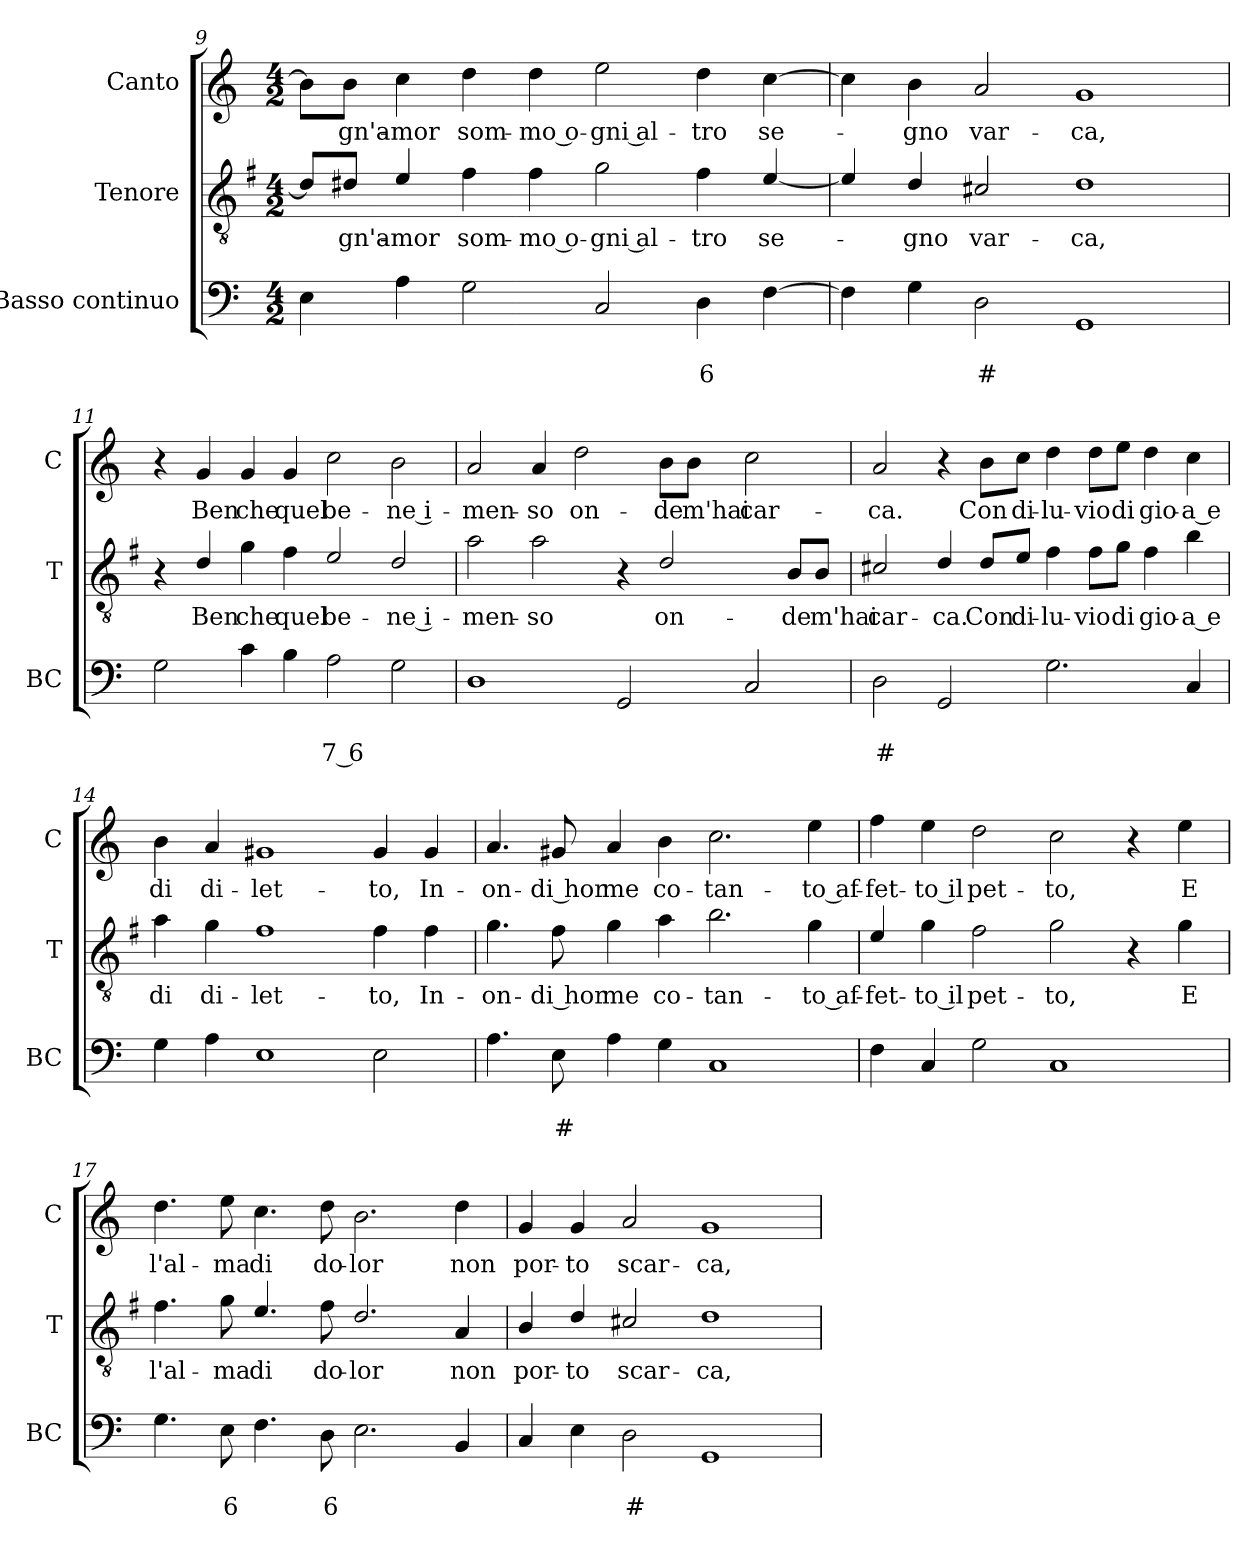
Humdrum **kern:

**kern	**text	**text	**kern	**text	**kern	**text
*part3	*part3	*part3	*part2	*part2	*part1	*part1
*staff3	*staff3	*staff3	*staff2	*staff2	*staff1	*staff1
*I"Basso continuo	*	*	*I"Tenore	*	*I"Canto	*
*I'BC	*	*	*I'T	*	*I'C	*
*clefF4	*	*	*clefGv2	*	*clefG2	*
*	*	*	*ITrd4c7	*	*	*
*k[]	*	*	*k[]	*	*k[]	*
*C:	*	*	*C:	*	*C:	*
*M4/2	*	*	*M4/2	*	*M4/2	*
=9	=9	=9	=9	=9	=9	=9
4E\	.	.	8G#/L]	.	8b\L]	.
!	!	!	!	!LO:LY:b	!	!LO:LY:b
.	.	.	8G#X/J	-gn'a-	8b\J	-gn'a-
!	!	!	!	!LO:LY:b	!	!LO:LY:b
4A\	.	.	4A/	-mor	4cc\	-mor
!	!	!	!	!LO:LY:b	!	!LO:LY:b
2G\	.	.	4B\	som-	4dd\	som-
!	!	!	!	!LO:LY:b	!	!LO:LY:b
.	.	.	4B\	-mo o-	4dd\	-mo o-
!	!	!	!	!LO:LY:b	!	!LO:LY:b
2C/	.	.	2c\	-gni al-	2ee\	-gni al-
!	!	!LO:LY:b	!	!LO:LY:b	!	!LO:LY:b
4D\	.	6	4B\	-tro	4dd\	-tro
!	!	!	!	!LO:LY:b	!	!LO:LY:b
[4F\	.	.	[4A/	se-	[4cc\	se-
=10	=10	=10	=10	=10	=10	=10
4F\]	.	.	4A/]	.	4cc\]	.
!	!	!	!	!LO:LY:b	!	!LO:LY:b
4G\	.	.	4G/	-gno	4b\	-gno
!	!	!LO:LY:b	!	!LO:LY:b	!	!LO:LY:b
2D\	.	#	2F#X/	var-	2a/	var-
!	!	!	!	!LO:LY:b	!	!LO:LY:b
1GG	.	.	1G	-ca,	1g	-ca,
!!LO:LB:g=z
=11	=11	=11	=11	=11	=11	=11
2G\	.	.	4r	.	4r	.
!	!	!	!	!LO:LY:b	!	!LO:LY:b
.	.	.	4G/	Ben	4g/	Ben
!	!	!	!	!LO:LY:b	!	!LO:LY:b
4c\	.	.	4c\	che	4g/	che
!	!	!	!	!LO:LY:b	!	!LO:LY:b
4B\	.	.	4B\	quel	4g/	quel
!	!	!LO:LY:b	!	!LO:LY:b	!	!LO:LY:b
2A\	.	7 6	2A/	be-	2cc\	be-
!	!	!	!	!LO:LY:b	!	!LO:LY:b
2G\	.	.	2G/	-ne i-	2b\	-ne i-
=12	=12	=12	=12	=12	=12	=12
!	!	!	!	!LO:LY:b	!	!LO:LY:b
1D	.	.	2d\	-men-	2a/	-men-
!	!	!	!	!LO:LY:b	!	!LO:LY:b
.	.	.	2d\	-so	4a/	-so
!	!	!	!	!	!	!LO:LY:b
.	.	.	.	.	2dd\	on-
2GG/	.	.	4r	.	.	.
!	!	!	!	!LO:LY:b	!	!LO:LY:b
.	.	.	2G/	on-	8b\L	-de
!	!	!	!	!	!	!LO:LY:b
.	.	.	.	.	8b\J	m'hai
!	!	!	!	!	!	!LO:LY:b
2C/	.	.	.	.	2cc\	car-
!	!	!	!	!LO:LY:b	!	!
.	.	.	8E/L	-de	.	.
!	!	!	!	!LO:LY:b	!	!
.	.	.	8E/J	m'hai	.	.
=13	=13	=13	=13	=13	=13	=13
!	!	!LO:LY:b	!	!LO:LY:b	!	!LO:LY:b
2D\	.	#	2F#X/	car-	2a/	-ca.
!	!	!	!	!LO:LY:b	!	!
2GG/	.	.	4G/	-ca.	4r	.
!	!	!	!	!LO:LY:b	!	!LO:LY:b
.	.	.	8G/L	Con	8b\L	Con
!	!	!	!	!LO:LY:b	!	!LO:LY:b
.	.	.	8A/J	di-	8cc\J	di-
!	!	!	!	!LO:LY:b	!	!LO:LY:b
2.G\	.	.	4B\	-lu-	4dd\	-lu-
!	!	!	!	!LO:LY:b	!	!LO:LY:b
.	.	.	8B\L	-vio	8dd\L	-vio
!	!	!	!	!LO:LY:b	!	!LO:LY:b
.	.	.	8c\J	di	8ee\J	di
!	!	!	!	!LO:LY:b	!	!LO:LY:b
.	.	.	4B\	gio-	4dd\	gio-
!	!	!	!	!LO:LY:b	!	!LO:LY:b
4C/	.	.	4e\	-a e	4cc\	-a e
!!LO:PB:g=z
=14	=14	=14	=14	=14	=14	=14
!	!	!	!	!LO:LY:b	!	!LO:LY:b
4G\	.	.	4d\	di	4b\	di
!	!	!	!	!LO:LY:b	!	!LO:LY:b
4A\	.	.	4c\	di-	4a/	di-
!	!	!	!	!LO:LY:b	!	!LO:LY:b
1E	.	.	1B	-let-	1g#X	-let-
!	!	!	!	!LO:LY:b	!	!LO:LY:b
2E\	.	.	4B\	-to,	4g#/	-to,
!	!	!	!	!LO:LY:b	!	!LO:LY:b
.	.	.	4B\	In-	4g#/	In-
=15	=15	=15	=15	=15	=15	=15
!	!	!	!	!LO:LY:b	!	!LO:LY:b
4.A\	.	.	4.c\	-on-	4.a/	-on-
!	!	!LO:LY:b	!	!LO:LY:b	!	!LO:LY:b
8E\	.	#	8B\	-di hor	8g#X/	-di hor
!	!	!	!	!LO:LY:b	!	!LO:LY:b
4A\	.	.	4c\	me	4a/	me
!	!	!	!	!LO:LY:b	!	!LO:LY:b
4G\	.	.	4d\	co-	4b\	co-
!	!	!	!	!LO:LY:b	!	!LO:LY:b
1C	.	.	2.e\	-tan-	2.cc\	-tan-
!	!	!	!	!LO:LY:b	!	!LO:LY:b
.	.	.	4c\	-to af-	4ee\	-to af-
=16	=16	=16	=16	=16	=16	=16
!	!	!	!	!LO:LY:b	!	!LO:LY:b
4F\	.	.	4A/	-fet-	4ff\	-fet-
!	!	!	!	!LO:LY:b	!	!LO:LY:b
4C/	.	.	4c\	-to il	4ee\	-to il
!	!	!	!	!LO:LY:b	!	!LO:LY:b
2G\	.	.	2B\	pet-	2dd\	pet-
!	!	!	!	!LO:LY:b	!	!LO:LY:b
1C	.	.	2c\	-to,	2cc\	-to,
.	.	.	4r	.	4r	.
!	!	!	!	!LO:LY:b	!	!LO:LY:b
.	.	.	4c\	E	4ee\	E
=17	=17	=17	=17	=17	=17	=17
!	!	!	!	!LO:LY:b	!	!LO:LY:b
4.G\	.	.	4.B\	l'al-	4.dd\	l'al-
!	!	!LO:LY:b	!	!LO:LY:b	!	!LO:LY:b
8E\	.	6	8c\	-ma	8ee\	-ma
!	!	!	!	!LO:LY:b	!	!LO:LY:b
4.F\	.	.	4.A/	di	4.cc\	di
!	!	!LO:LY:b	!	!LO:LY:b	!	!LO:LY:b
8D\	.	6	8B\	do-	8dd\	do-
!	!	!	!	!LO:LY:b	!	!LO:LY:b
2.E\	.	.	2.G/	-lor	2.b\	-lor
!	!	!	!	!LO:LY:b	!	!LO:LY:b
4BB/	.	.	4D/	non	4dd\	non
!!LO:LB:g=z
=18	=18	=18	=18	=18	=18	=18
!	!	!	!	!LO:LY:b	!	!LO:LY:b
4C/	.	.	4E/	por-	4g/	por-
!	!	!	!	!LO:LY:b	!	!LO:LY:b
4E\	.	.	4G/	-to	4g/	-to
!	!	!LO:LY:b	!	!LO:LY:b	!	!LO:LY:b
2D\	.	#	2F#X/	scar-	2a/	scar-
!	!	!	!	!LO:LY:b	!	!LO:LY:b
1GG	.	.	1G	-ca,	1g	-ca,
=	=	=	=	=	=	=
*-	*-	*-	*-	*-	*-	*-
